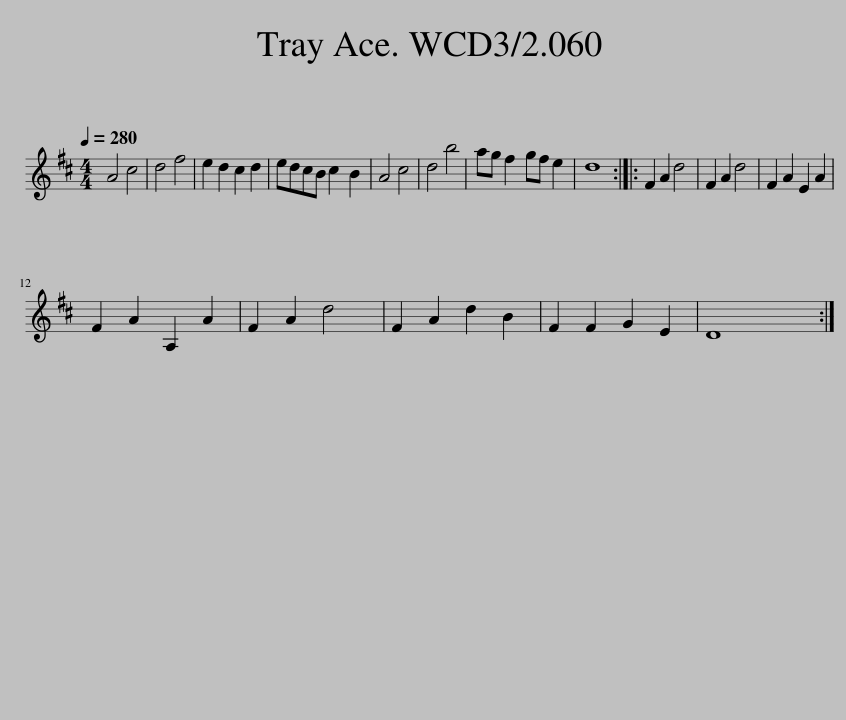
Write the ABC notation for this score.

X:1
L:1/8
Q:1/4=280
M:4/4
I:linebreak $
K:D
V:1 treble
V:1
 A4 c4 | d4 f4 | e2 d2 c2 d2 | edcB c2 B2 | A4 c4 | %5
 d4 b4 | ag f2 gf e2 | d8 :: F2 A2 d4 | F2 A2 d4 | %10
 F2 A2 E2 A2 |$ F2 A2 A,2 A2 | F2 A2 d4 | F2 A2 d2 B2 | F2 F2 G2 E2 | %15
 D8 :| %16
